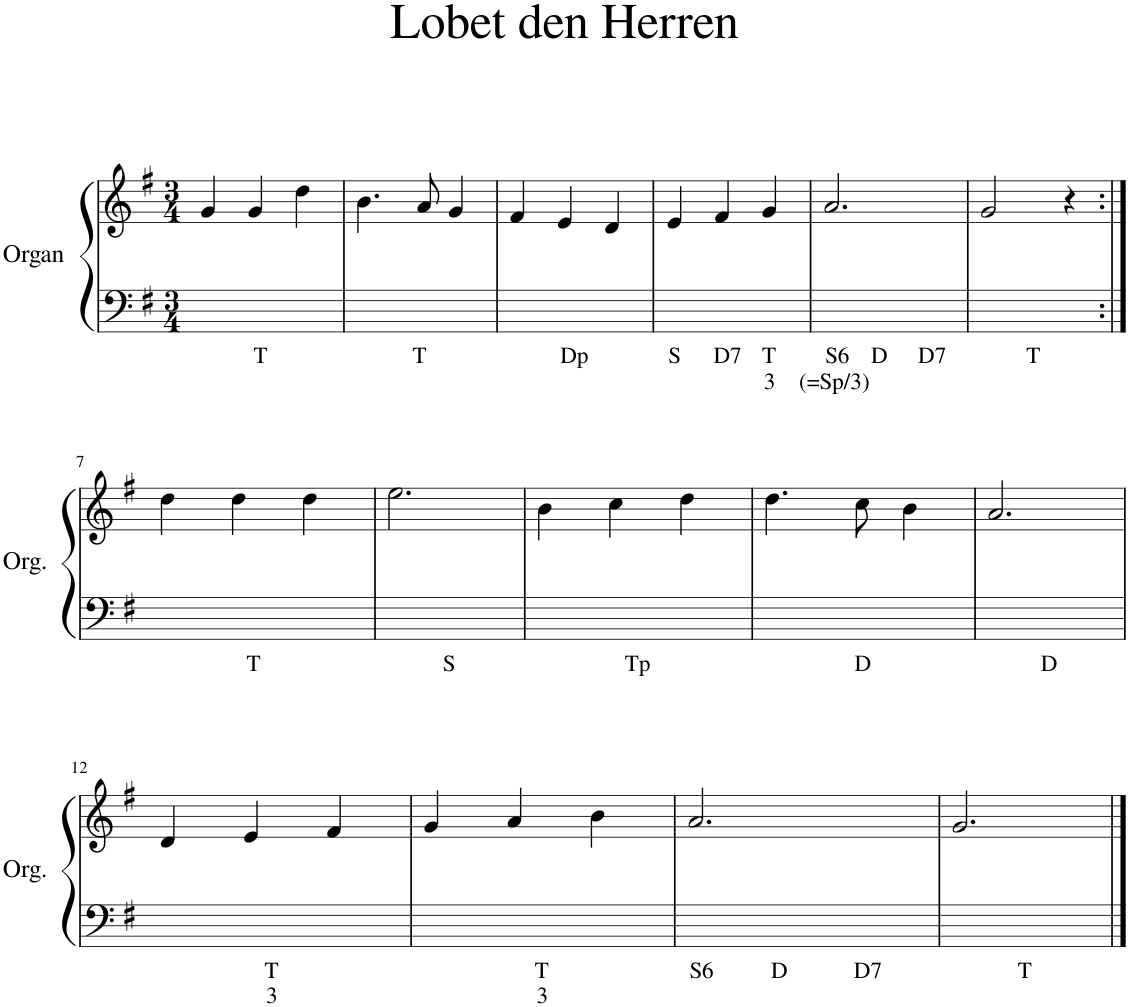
**kern	**text	**text	**kern
*part1	*part1	*part1	*part1
*staff2	*staff2	*staff2	*staff1
*I"Organ	*	*	*
*I'Org.	*	*	*
*clefF4	*	*	*clefG2
*k[f#]	*	*	*k[f#]
*M3/4	*	*	*M3/4
=1	=1	=1	=1
!	!LO:LY:b	!	!
2.ryy	T	.	4g/
.	.	.	4g/
.	.	.	4dd\
=2	=2	=2	=2
!	!LO:LY:b	!	!
2.ryy	T	.	4.b\
.	.	.	8a/
.	.	.	4g/
=3	=3	=3	=3
!	!LO:LY:b	!	!
2.ryy	Dp	.	4f#/
.	.	.	4e/
.	.	.	4d/
=4	=4	=4	=4
!	!LO:LY:b	!	!
4ryy	S	.	4e/
!	!LO:LY:b	!	!
4ryy	D7	.	4f#/
!	!LO:LY:b	!LO:LY:b	!
4ryy	T	3	4g/
=5	=5	=5	=5
!	!LO:LY:b	!LO:LY:b	!
4ryy	S6	(=Sp/3)	2.a/
!	!LO:LY:b	!	!
4ryy	D	.	.
!	!LO:LY:b	!	!
4ryy	D7	.	.
=6	=6	=6	=6
!	!LO:LY:b	!	!
2.ryy	T	.	2g/
.	.	.	4r
!!LO:LB:g=z
=7:|!	=7:|!	=7:|!	=7:|!
!	!LO:LY:b	!	!
2.ryy	T	.	4dd\
.	.	.	4dd\
.	.	.	4dd\
=8	=8	=8	=8
!	!LO:LY:b	!	!
2.ryy	S	.	2.ee\
=9	=9	=9	=9
!	!LO:LY:b	!	!
2.ryy	Tp	.	4b\
.	.	.	4cc\
.	.	.	4dd\
=10	=10	=10	=10
!	!LO:LY:b	!	!
2.ryy	D	.	4.dd\
.	.	.	8cc\
.	.	.	4b\
=11	=11	=11	=11
!	!LO:LY:b	!	!
2.ryy	D	.	2.a/
!!LO:LB:g=z
=12	=12	=12	=12
!	!LO:LY:b	!	!
2.ryy	T 3	.	4d/
.	.	.	4e/
.	.	.	4f#/
=13	=13	=13	=13
!	!LO:LY:b	!	!
2.ryy	T 3	.	4g/
.	.	.	4a/
.	.	.	4b\
=14	=14	=14	=14
!	!LO:LY:b	!	!
4ryy	S6	.	2.a/
!	!LO:LY:b	!	!
4ryy	D	.	.
!	!LO:LY:b	!	!
4ryy	D7	.	.
=15	=15	=15	=15
!	!LO:LY:b	!	!
2.ryy	T	.	2.g/
==	==	==	==
*-	*-	*-	*-
